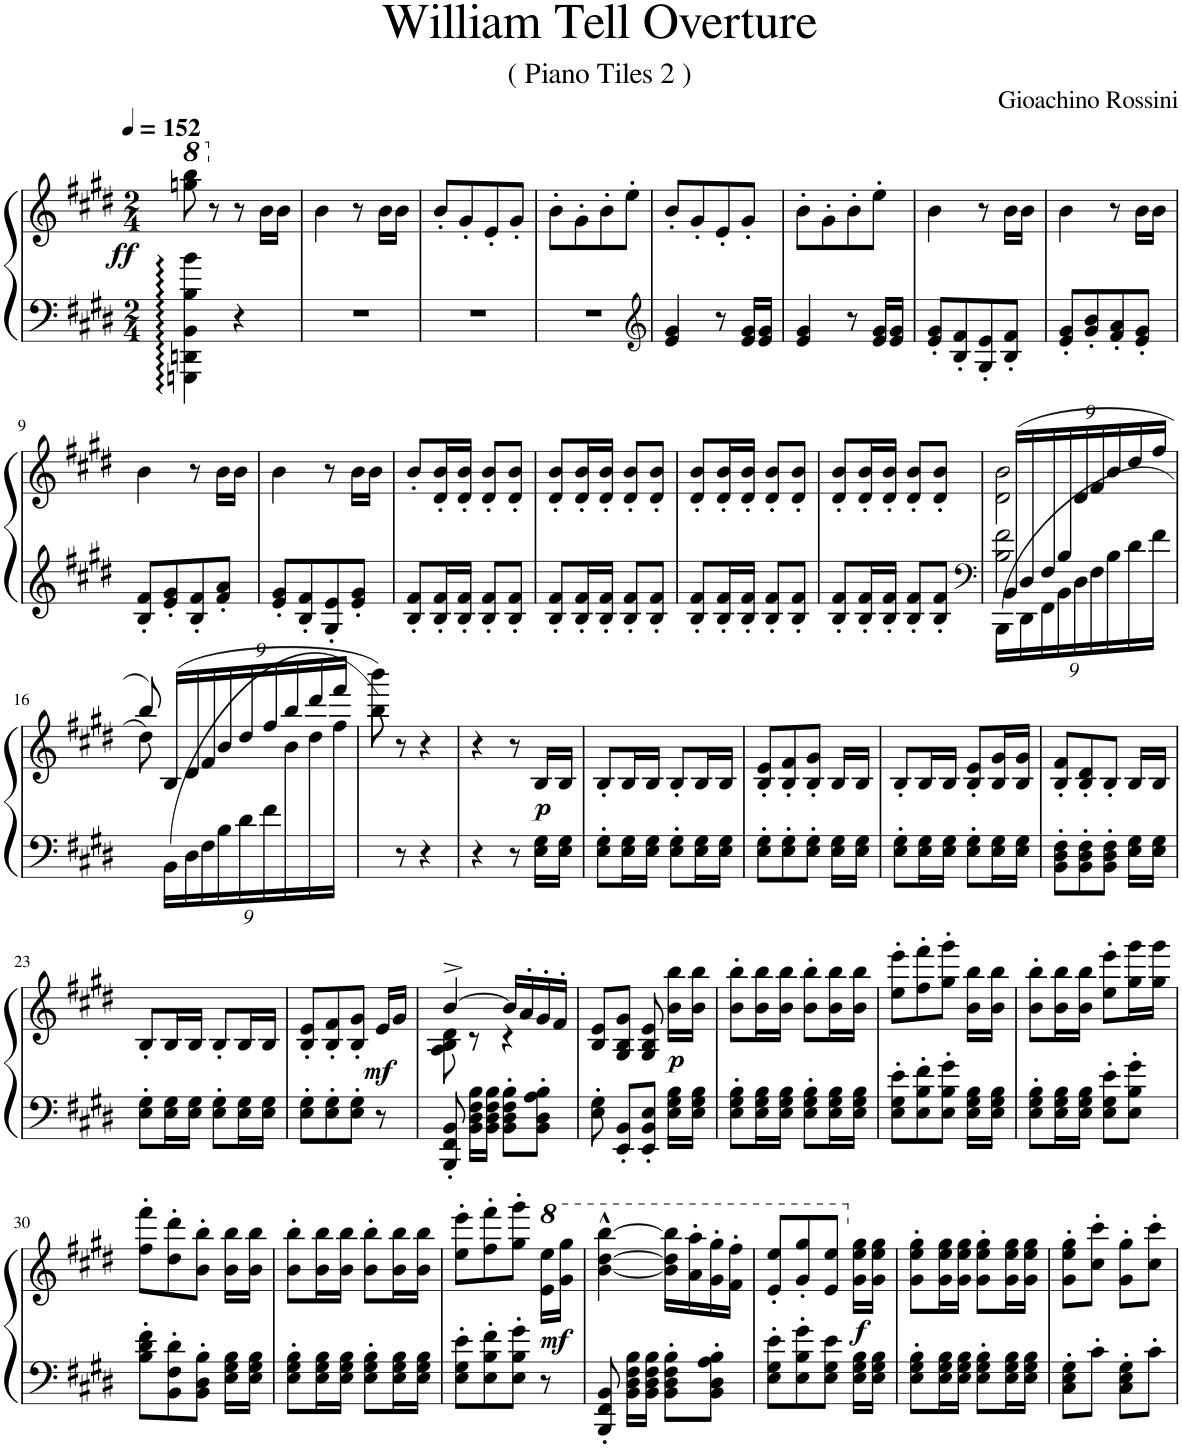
**kern	**kern	**dynam
*part1	*part1	*part1
*staff2	*staff1	*staff1/2
*I"Piano	*	*
*I'Pno.	*	*
*clefF4	*clefG2	*
*k[f#c#g#d#]	*k[f#c#g#d#]	*
*M2/4	*M2/4	*
*MM152	*MM152	*
*	*8va	*
=1	=1	=1
!	!	!LO:DY:b
4GGGn\ 4DDn\ 4BB\ 4B\ 4b\	8gggn\ 8bbb\	ff
*	*X8va	*
.	8r	.
4r	8r	.
.	16b\LL	.
.	16b\JJ	.
=2	=2	=2
2r	4b\	.
.	8r	.
.	16b\LL	.
.	16b\JJ	.
=3	=3	=3
2r	8b'/L	.
.	8g#'/	.
.	8e'/	.
.	8g#'/J	.
=4	=4	=4
2r	8b'\L	.
.	8g#'\	.
.	8b'\	.
.	8ee'\J	.
=5	=5	=5
*clefG2	*	*
4e/ 4g#/	8b'/L	.
.	8g#'/	.
8r	8e'/	.
16e/ 16g#/LL	8g#'/J	.
16e/ 16g#/JJ	.	.
=6	=6	=6
4e/ 4g#/	8b'\L	.
.	8g#'\	.
8r	8b'\	.
16e/ 16g#/LL	8ee'\J	.
16e/ 16g#/JJ	.	.
=7	=7	=7
8e/' 8g#/'L	4b\	.
8B/' 8f#/'	.	.
8G#/' 8e/'	8r	.
8B/' 8f#/'J	16b\LL	.
.	16b\JJ	.
=8	=8	=8
8e/' 8g#/'L	4b\	.
8g#/' 8b/'	.	.
8f#/' 8a/'	8r	.
8e/' 8g#/'J	16b\LL	.
.	16b\JJ	.
!!LO:LB:g=z
=9	=9	=9
8B/' 8f#/'L	4b\	.
8e/' 8g#/'	.	.
8B/' 8f#/'	8r	.
8f#/' 8a/'J	16b\LL	.
.	16b\JJ	.
=10	=10	=10
8e/' 8g#/'L	4b\	.
8B/' 8f#/'	.	.
8G#/' 8e/'	8r	.
8e/' 8g#/'J	16b\LL	.
.	16b\JJ	.
=11	=11	=11
8B/' 8f#/'L	8b'/L	.
16B/' 16f#/'L	16d#/' 16b/'L	.
16B/' 16f#/'JJ	16d#/' 16b/'JJ	.
8B/' 8f#/'L	8d#/' 8b/'L	.
8B/' 8f#/'J	8d#/' 8b/'J	.
=12	=12	=12
8B/' 8f#/'L	8d#/' 8b/'L	.
16B/' 16f#/'L	16d#/' 16b/'L	.
16B/' 16f#/'JJ	16d#/' 16b/'JJ	.
8B/' 8f#/'L	8d#/' 8b/'L	.
8B/' 8f#/'J	8d#/' 8b/'J	.
=13	=13	=13
8B/' 8f#/'L	8d#/' 8b/'L	.
16B/' 16f#/'L	16d#/' 16b/'L	.
16B/' 16f#/'JJ	16d#/' 16b/'JJ	.
8B/' 8f#/'L	8d#/' 8b/'L	.
8B/' 8f#/'J	8d#/' 8b/'J	.
=14	=14	=14
8B/' 8f#/'L	8d#/' 8b/'L	.
16B/' 16f#/'L	16d#/' 16b/'L	.
16B/' 16f#/'JJ	16d#/' 16b/'JJ	.
8B/' 8f#/'L	8d#/' 8b/'L	.
8B/' 8f#/'J	8d#/' 8b/'J	.
=15	=15	=15
*clefF4	*	*
*Xbrackettup	*	*
*^	*^	*
*	*^	*	*	*
(18BB/LL	(>18BBB\LL	2B\ 2f#\	9%2ryy	2d#\ 2b\	.
18D#/	18DD#\	.	.	.	.
18F#/	18FF#\	.	.	.	.
18B/	18BB\	.	.	.	.
18%5ryy	18D#\	.	18d#/	.	.
.	18F#\	.	18f#/	.	.
.	18B\	.	18b/	.	.
.	18d#\	.	18dd#/	.	.
.	18f#\JJ	.	18ff#/JJ	.	.
*v	*v	*v	*	*	*
!!LO:LB:g=z	!!
=16	=16	=16	=16
8ryy	8bb/)	8dd#\)	.
*	*Xbrackettup	*	*
(24BB\LL	(>24B/LL	4ryy	.
24D#\	24d#/	.	.
24F#\	24f#/	.	.
24B\	24b/	.	.
24d#\	24dd#/	.	.
24f#\	24ff#/	.	.
8ryy	24bb/	24b\	.
.	24ddd#/	24dd#\	.
.	24fff#/JJ	24ff#\JJ	.
=17	=17	=17	=17
8ryy	8bbb\)	8bb\)	.
8r	8r	4.ryy	.
4r	4r	.	.
*	*v	*v	*
=18	=18	=18
4r	4r	.
8r	8r	.
!	!	!LO:DY:b
16E\ 16G#\LL	16B/LL	p
16E\ 16G#\JJ	16B/JJ	.
=19	=19	=19
8E\' 8G#\'L	8B'/L	.
16E\ 16G#\L	16B/L	.
16E\ 16G#\JJ	16B/JJ	.
8E\' 8G#\'L	8B'/L	.
16E\ 16G#\L	16B/L	.
16E\ 16G#\JJ	16B/JJ	.
=20	=20	=20
8E\' 8G#\'L	8B/' 8e/'L	.
8E\' 8G#\'	8B/' 8f#/'	.
8E\' 8G#\'J	8B/' 8g#/'J	.
16E\ 16G#\LL	16B/LL	.
16E\ 16G#\JJ	16B/JJ	.
=21	=21	=21
8E\' 8G#\'L	8B'/L	.
16E\ 16G#\L	16B/L	.
16E\ 16G#\JJ	16B/JJ	.
8E\' 8G#\'L	8B/' 8e/'L	.
16E\ 16G#\L	16B/ 16g#/L	.
16E\ 16G#\JJ	16B/ 16g#/JJ	.
=22	=22	=22
8BB\' 8D#\' 8F#\'L	8B/' 8f#/'L	.
8BB\' 8D#\' 8F#\'	8B/' 8d#/'	.
8BB\' 8D#\' 8F#\'J	8B'/J	.
16E\ 16G#\LL	16B/LL	.
16E\ 16G#\JJ	16B/JJ	.
!!LO:LB:g=z
=23	=23	=23
8E\' 8G#\'L	8B'/L	.
16E\ 16G#\L	16B/L	.
16E\ 16G#\JJ	16B/JJ	.
8E\' 8G#\'L	8B'/L	.
16E\ 16G#\L	16B/L	.
16E\ 16G#\JJ	16B/JJ	.
=24	=24	=24
8E\' 8G#\'L	8B/' 8e/'L	.
8E\' 8G#\'	8B/' 8f#/'	.
8E\' 8G#\'J	8B/' 8g#/'J	.
!	!	!LO:DY:b
8r	16e/LL	mf
.	16g#/JJ	.
=25	=25	=25
*	*^	*
8BBB/' 8FF#/' 8BB/'	[4b^/	8A\ 8B\ 8d#\	.
16BB\ 16D#\ 16F#\ 16B\LL	.	8r	.
16BB\ 16D#\ 16F#\ 16B\JJ	.	.	.
8BB\' 8D#\' 8F#\' 8B\'L	16b/LL]	4r	.
.	16a'/	.	.
8BB\' 8D#\' 8A\' 8B\'J	16g#'/	.	.
.	16f#'/JJ	.	.
*	*v	*v	*
=26	=26	=26
8E\' 8G#\'	8B/ 8e/L	.
8EE/' 8BB/'L	8G#/ 8B/ 8g#/J	.
8EE/' 8BB/' 8E/'J	8G#/ 8B/ 8e/	.
!	!	!LO:DY:b
16E\ 16G#\ 16B\LL	16b\ 16bb\LL	p
16E\ 16G#\ 16B\JJ	16b\ 16bb\JJ	.
=27	=27	=27
8E\' 8G#\' 8B\'L	8b\' 8bb\'L	.
16E\ 16G#\ 16B\L	16b\ 16bb\L	.
16E\ 16G#\ 16B\JJ	16b\ 16bb\JJ	.
8E\' 8G#\' 8B\'L	8b\' 8bb\'L	.
16E\ 16G#\ 16B\L	16b\ 16bb\L	.
16E\ 16G#\ 16B\JJ	16b\ 16bb\JJ	.
=28	=28	=28
8E\' 8G#\' 8e\'L	8ee\' 8eee\'L	.
8E\' 8B\' 8f#\'	8ff#\' 8fff#\'	.
8E\' 8B\' 8g#\'J	8gg#\' 8ggg#\'J	.
16E\ 16G#\ 16B\LL	16b\ 16bb\LL	.
16E\ 16G#\ 16B\JJ	16b\ 16bb\JJ	.
=29	=29	=29
8E\' 8G#\' 8B\'L	8b\' 8bb\'L	.
16E\ 16G#\ 16B\L	16b\ 16bb\L	.
16E\ 16G#\ 16B\JJ	16b\ 16bb\JJ	.
8E\' 8G#\' 8e\'L	8ee\' 8eee\'L	.
8E\' 8B\' 8g#\'J	16gg#\ 16ggg#\L	.
.	16gg#\ 16ggg#\JJ	.
!!LO:LB:g=z
=30	=30	=30
8B\' 8d#\' 8f#\'L	8ff#\' 8fff#\'L	.
8BB\' 8F#\' 8d#\'	8dd#\' 8ddd#\'	.
8BB\' 8D#\' 8B\'J	8b\' 8bb\'J	.
16E\ 16G#\ 16B\LL	16b\ 16bb\LL	.
16E\ 16G#\ 16B\JJ	16b\ 16bb\JJ	.
=31	=31	=31
8E\' 8G#\' 8B\'L	8b\' 8bb\'L	.
16E\ 16G#\ 16B\L	16b\ 16bb\L	.
16E\ 16G#\ 16B\JJ	16b\ 16bb\JJ	.
8E\' 8G#\' 8B\'L	8b\' 8bb\'L	.
16E\ 16G#\ 16B\L	16b\ 16bb\L	.
16E\ 16G#\ 16B\JJ	16b\ 16bb\JJ	.
=32	=32	=32
8E\' 8G#\' 8e\'L	8ee\' 8eee\'L	.
8E\' 8B\' 8f#\'	8ff#\' 8fff#\'	.
8E\' 8B\' 8g#\'J	8gg#\' 8ggg#\'J	.
*	*8va	*
!	!	!LO:DY:a=2
8r	16ee\ 16eee\LL	mf
.	16gg#\ 16ggg#\JJ	.
=33	=33	=33
8BBB/' 8FF#/' 8BB/'	[4bb\^^ [4ddd#\^^ [4bbb\^^	.
16BB\ 16D#\ 16F#\ 16B\LL	.	.
16BB\ 16D#\ 16F#\ 16B\JJ	.	.
8BB\' 8D#\' 8F#\' 8B\'L	16bb\] 16ddd#\] 16bbb\]LL	.
.	16aa\' 16aaa\'	.
8BB\' 8D#\' 8A\' 8B\'J	16gg#\' 16ggg#\'	.
.	16ff#\' 16fff#\'JJ	.
=34	=34	=34
8E\' 8G#\' 8e\'L	8ee/' 8eee/'L	.
8E\' 8B\' 8g#\'	8gg#/' 8ggg#/'	.
8E\ 8G#\ 8e\J	8ee/ 8eee/J	.
*	*X8va	*
!	!	!LO:DY:a=2
16E\ 16G#\ 16B\LL	16g#\ 16ee\ 16gg#\LL	f
16E\ 16G#\ 16B\JJ	16g#\ 16ee\ 16gg#\JJ	.
=35	=35	=35
8E\' 8G#\' 8B\'L	8g#\' 8ee\' 8gg#\'L	.
16E\ 16G#\ 16B\L	16g#\ 16ee\ 16gg#\L	.
16E\ 16G#\ 16B\JJ	16g#\ 16ee\ 16gg#\JJ	.
8E\' 8G#\' 8B\'L	8g#\' 8ee\' 8gg#\'L	.
16E\ 16G#\ 16B\L	16g#\ 16ee\ 16gg#\L	.
16E\ 16G#\ 16B\JJ	16g#\ 16ee\ 16gg#\JJ	.
=36	=36	=36
8C#\' 8E\' 8G#\'L	8g#\' 8ee\' 8gg#\'L	.
8c#'\J	8cc#\' 8ccc#\'J	.
8C#\' 8E\' 8G#\'L	8g#\' 8gg#\'L	.
8c#'\J	8cc#\' 8ccc#\'J	.
=	=	=
*-	*-	*-
